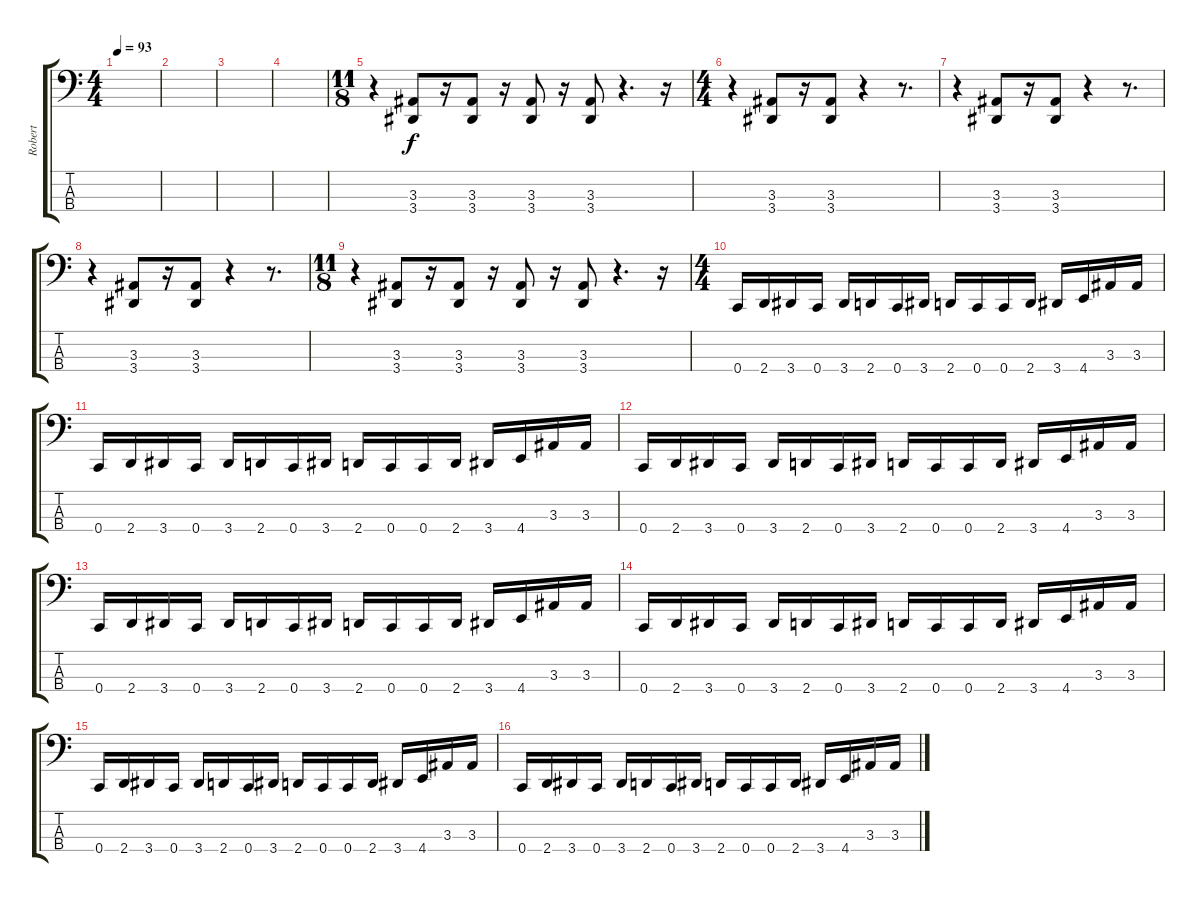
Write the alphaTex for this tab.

\track ("Robert" "Robert") {instrument electricbassfinger}
\staff {score tabs}
\tuning (F2 C2 G1 C1) {hide}
\ts (4 4)
\tempo 93
\clef f4
\ks c
|
|
|
|
\ts (11 8)
r.4 (3.3 3.4).8 r.16 (3.3 3.4).8 r.16 (3.3 3.4).8 r.16 (3.3 3.4).8 r.4{d} r.16 |
\ts (4 4)
r.4 (3.3 3.4).8 r.16 (3.3 3.4).8 r.4 r.8{d} |
r.4 (3.3 3.4).8 r.16 (3.3 3.4).8 r.4 r.8{d} |
r.4 (3.3 3.4).8 r.16 (3.3 3.4).8 r.4 r.8{d} |
\ts (11 8)
r.4 (3.3 3.4).8 r.16 (3.3 3.4).8 r.16 (3.3 3.4).8 r.16 (3.3 3.4).8 r.4{d} r.16 |
\ts (4 4)
0.4.16 2.4.16 3.4.16 0.4.16 3.4.16 2.4.16 0.4.16 3.4.16 2.4.16 0.4.16 0.4.16 2.4.16 3.4.16 4.4.16 3.3.16 3.3.16 |
0.4.16 2.4.16 3.4.16 0.4.16 3.4.16 2.4.16 0.4.16 3.4.16 2.4.16 0.4.16 0.4.16 2.4.16 3.4.16 4.4.16 3.3.16 3.3.16 |
0.4.16 2.4.16 3.4.16 0.4.16 3.4.16 2.4.16 0.4.16 3.4.16 2.4.16 0.4.16 0.4.16 2.4.16 3.4.16 4.4.16 3.3.16 3.3.16 |
0.4.16 2.4.16 3.4.16 0.4.16 3.4.16 2.4.16 0.4.16 3.4.16 2.4.16 0.4.16 0.4.16 2.4.16 3.4.16 4.4.16 3.3.16 3.3.16 |
0.4.16 2.4.16 3.4.16 0.4.16 3.4.16 2.4.16 0.4.16 3.4.16 2.4.16 0.4.16 0.4.16 2.4.16 3.4.16 4.4.16 3.3.16 3.3.16 |
0.4.16 2.4.16 3.4.16 0.4.16 3.4.16 2.4.16 0.4.16 3.4.16 2.4.16 0.4.16 0.4.16 2.4.16 3.4.16 4.4.16 3.3.16 3.3.16 |
0.4.16 2.4.16 3.4.16 0.4.16 3.4.16 2.4.16 0.4.16 3.4.16 2.4.16 0.4.16 0.4.16 2.4.16 3.4.16 4.4.16 3.3.16 3.3.16
